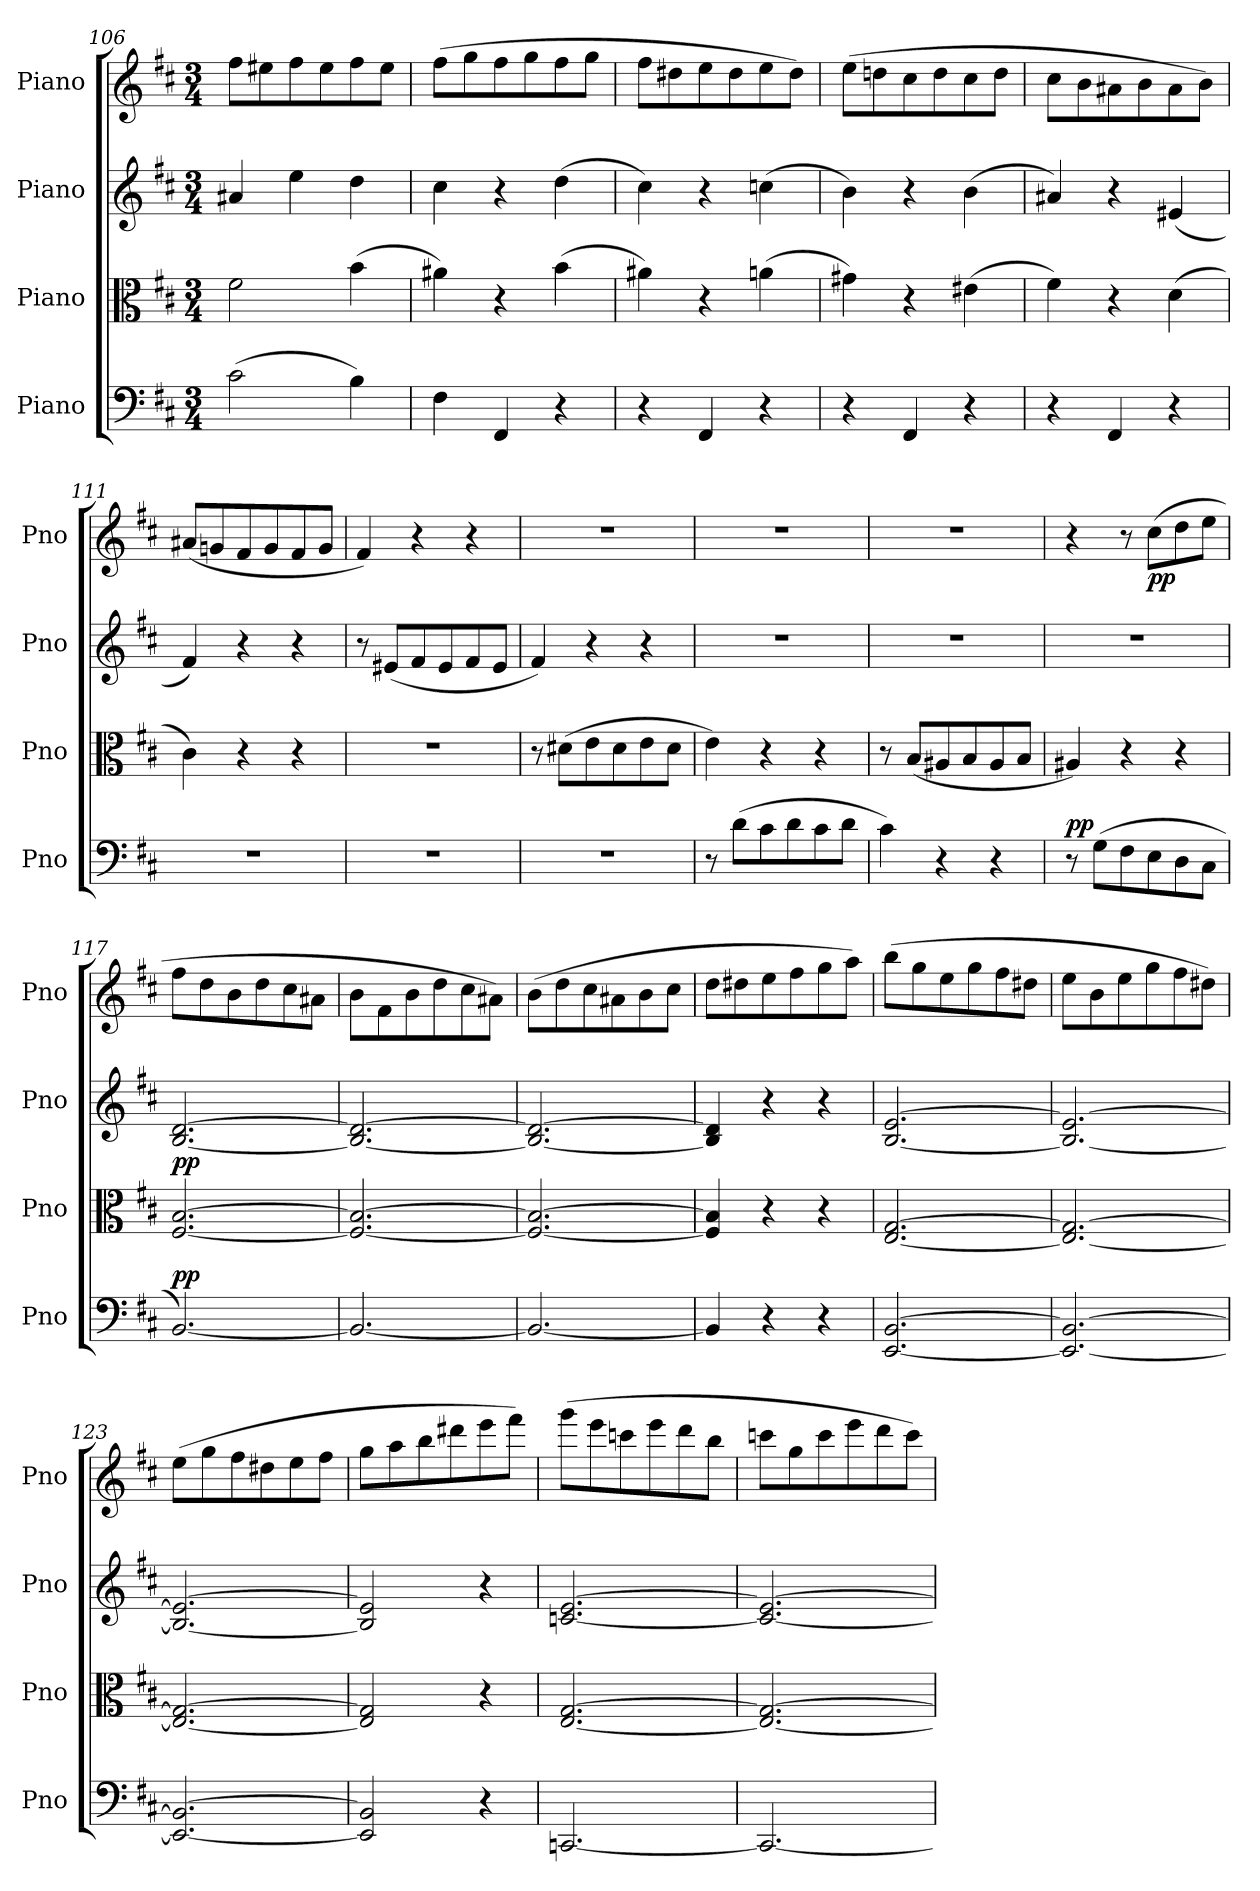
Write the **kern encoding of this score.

**kern	**dynam	**kern	**dynam	**kern	**kern	**dynam
*part4	*part4	*part3	*part3	*part2	*part1	*part1
*staff4	*staff4	*staff3	*staff3	*staff2	*staff1	*staff1
*I"Piano	*	*I"Piano	*	*I"Piano	*I"Piano	*
*I'Pno	*	*I'Pno	*	*I'Pno	*I'Pno	*
*clefF4	*	*clefC3	*	*clefG2	*clefG2	*
*k[f#c#]	*	*k[f#c#]	*	*k[f#c#]	*k[f#c#]	*
*M3/4	*	*M3/4	*	*M3/4	*M3/4	*
=106	=106	=106	=106	=106	=106	=106
(>2c#\	.	2f#\	.	4a#X/	8ff#\L	.
.	.	.	.	.	8ee#X\	.
.	.	.	.	4ee\	8ff#\	.
.	.	.	.	.	8ee#\	.
4B\)	.	(>4b\	.	4dd\	8ff#\	.
.	.	.	.	.	8ee#\J	.
=107	=107	=107	=107	=107	=107	=107
4F#\	.	4a#X\)	.	4cc#\	(>8ff#\L	.
.	.	.	.	.	8gg\	.
4FF#/	.	4r	.	4r	8ff#\	.
.	.	.	.	.	8gg\	.
4r	.	(>4b\	.	(>4dd\	8ff#\	.
.	.	.	.	.	8gg\J	.
!!LO:LB:g=z
=108	=108	=108	=108	=108	=108	=108
4r	.	4a#X\)	.	4cc#\)	8ff#\L	.
.	.	.	.	.	8dd#X\	.
4FF#/	.	4r	.	4r	8ee\	.
.	.	.	.	.	8dd#\	.
4r	.	(>4an\	.	(>4ccn\	8ee\	.
.	.	.	.	.	8dd#\J)	.
=109	=109	=109	=109	=109	=109	=109
4r	.	4g#X\)	.	4b\)	(>8ee\L	.
.	.	.	.	.	8ddn\	.
4FF#/	.	4r	.	4r	8cc#\	.
.	.	.	.	.	8dd\	.
4r	.	(>4e#X\	.	(>4b\	8cc#\	.
.	.	.	.	.	8dd\J	.
=110	=110	=110	=110	=110	=110	=110
4r	.	4f#\)	.	4a#X/)	8cc#\L	.
.	.	.	.	.	8b\	.
4FF#/	.	4r	.	4r	8a#X\	.
.	.	.	.	.	8b\	.
4r	.	(>4d\	.	(4e#X/	8a#\	.
.	.	.	.	.	8b\J)	.
=111	=111	=111	=111	=111	=111	=111
2.r	.	4c#\)	.	4f#/)	(8a#X/L	.
.	.	.	.	.	8gn/	.
.	.	4r	.	4r	8f#/	.
.	.	.	.	.	8g/	.
.	.	4r	.	4r	8f#/	.
.	.	.	.	.	8g/J	.
=112	=112	=112	=112	=112	=112	=112
2.r	.	2.r	.	8r	4f#/)	.
.	.	.	.	(8e#X/L	.	.
.	.	.	.	8f#/	4r	.
.	.	.	.	8e#/	.	.
.	.	.	.	8f#/	4r	.
.	.	.	.	8e#/J	.	.
=113	=113	=113	=113	=113	=113	=113
2.r	.	8r	.	4f#/)	2.r	.
.	.	(>8d#X\L	.	.	.	.
.	.	8e\	.	4r	.	.
.	.	8d#\	.	.	.	.
.	.	8e\	.	4r	.	.
.	.	8d#\J	.	.	.	.
=114	=114	=114	=114	=114	=114	=114
8r	.	4e\)	.	2.r	2.r	.
(>8d\L	.	.	.	.	.	.
8c#\	.	4r	.	.	.	.
8d\	.	.	.	.	.	.
8c#\	.	4r	.	.	.	.
8d\J	.	.	.	.	.	.
=115	=115	=115	=115	=115	=115	=115
4c#\)	.	8r	.	2.r	2.r	.
.	.	(8B/L	.	.	.	.
4r	.	8A#X/	.	.	.	.
.	.	8B/	.	.	.	.
4r	.	8A#/	.	.	.	.
.	.	8B/J	.	.	.	.
!!LO:PB:g=z
=116	=116	=116	=116	=116	=116	=116
!	!LO:DY:a	!	!	!	!	!
8r	pp	4A#X/)	.	2.r	4r	.
(>8G\L	.	.	.	.	.	.
8F#\	.	4r	.	.	8r	.
!	!	!	!	!	!	!LO:DY:b
8E\	.	.	.	.	(>8cc#\L	pp
8D\	.	4r	.	.	8dd\	.
8C#\J	.	.	.	.	8ee\J	.
=117	=117	=117	=117	=117	=117	=117
!	!LO:DY:a	!	!LO:DY:a	!	!	!
[2.BB/)	pp	[2.F#/ [2.B/	pp	[2.B/ [2.d/	8ff#\L	.
.	.	.	.	.	8dd\	.
.	.	.	.	.	8b\	.
.	.	.	.	.	8dd\	.
.	.	.	.	.	8cc#\	.
.	.	.	.	.	8a#X\J	.
!!LO:LB:g=z
=118	=118	=118	=118	=118	=118	=118
2.BB/_	.	2.F#/_ 2.B/_	.	2.B/_ 2.d/_	8b\L	.
.	.	.	.	.	8f#\	.
.	.	.	.	.	8b\	.
.	.	.	.	.	8dd\	.
.	.	.	.	.	8cc#\	.
.	.	.	.	.	8a#X\J)	.
=119	=119	=119	=119	=119	=119	=119
2.BB/_	.	2.F#/_ 2.B/_	.	2.B/_ 2.d/_	(>8b\L	.
.	.	.	.	.	8dd\	.
.	.	.	.	.	8cc#\	.
.	.	.	.	.	8a#X\	.
.	.	.	.	.	8b\	.
.	.	.	.	.	8cc#\J	.
=120	=120	=120	=120	=120	=120	=120
4BB/]	.	4F#/] 4B/]	.	4B/] 4d/]	8dd\L	.
.	.	.	.	.	8dd#X\	.
4r	.	4r	.	4r	8ee\	.
.	.	.	.	.	8ff#\	.
4r	.	4r	.	4r	8gg\	.
.	.	.	.	.	8aa\J)	.
=121	=121	=121	=121	=121	=121	=121
[2.EE/ [2.BB/	.	[2.E/ [2.G/	.	[2.B/ [2.e/	(>8bb\L	.
.	.	.	.	.	8gg\	.
.	.	.	.	.	8ee\	.
.	.	.	.	.	8gg\	.
.	.	.	.	.	8ff#\	.
.	.	.	.	.	8dd#X\J	.
=122	=122	=122	=122	=122	=122	=122
2.EE/_ 2.BB/_	.	2.E/_ 2.G/_	.	2.B/_ 2.e/_	8ee\L	.
.	.	.	.	.	8b\	.
.	.	.	.	.	8ee\	.
.	.	.	.	.	8gg\	.
.	.	.	.	.	8ff#\	.
.	.	.	.	.	8dd#X\J)	.
=123	=123	=123	=123	=123	=123	=123
2.EE/_ 2.BB/_	.	2.E/_ 2.G/_	.	2.B/_ 2.e/_	(>8ee\L	.
.	.	.	.	.	8gg\	.
.	.	.	.	.	8ff#\	.
.	.	.	.	.	8dd#X\	.
.	.	.	.	.	8ee\	.
.	.	.	.	.	8ff#\J	.
=124	=124	=124	=124	=124	=124	=124
2EE/] 2BB/]	.	2E/] 2G/]	.	2B/] 2e/]	8gg\L	.
.	.	.	.	.	8aa\	.
.	.	.	.	.	8bb\	.
.	.	.	.	.	8ddd#X\	.
4r	.	4r	.	4r	8eee\	.
.	.	.	.	.	8fff#\J)	.
!!LO:PB:g=z
=125	=125	=125	=125	=125	=125	=125
[2.CCn/	.	[2.E/ [2.G/	.	[2.cn/ [2.e/	(>8ggg\L	.
.	.	.	.	.	8eee\	.
.	.	.	.	.	8cccn\	.
.	.	.	.	.	8eee\	.
.	.	.	.	.	8ddd\	.
.	.	.	.	.	8bb\J	.
=126	=126	=126	=126	=126	=126	=126
2.CC/_	.	2.E/_ 2.G/_	.	2.c/_ 2.e/_	8cccn\L	.
.	.	.	.	.	8gg\	.
.	.	.	.	.	8ccc\	.
.	.	.	.	.	8eee\	.
.	.	.	.	.	8ddd\	.
.	.	.	.	.	8ccc\J)	.
=	=	=	=	=	=	=
*-	*-	*-	*-	*-	*-	*-
